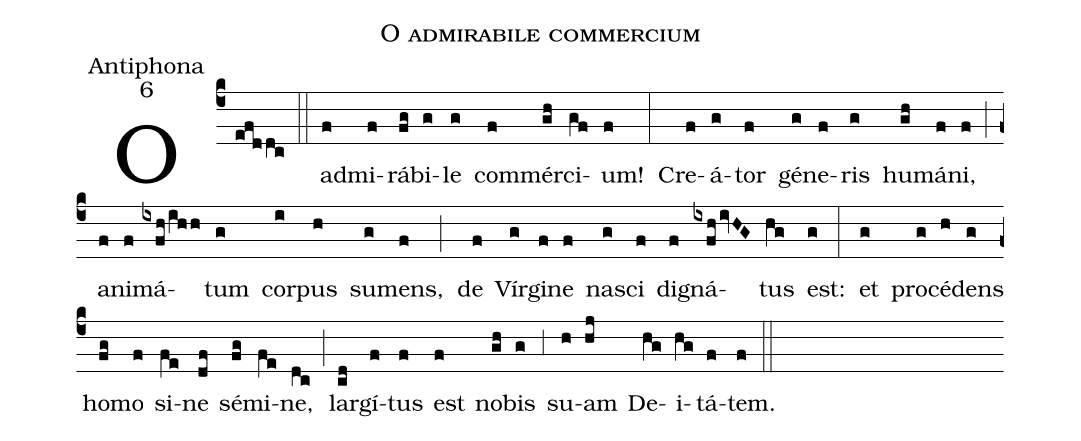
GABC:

name:O admirabile commercium;
office-part:Antiphona;
mode:6;
%%
(c4) O(efddc) (::) ad(f)mi(f)rá(fg)bi(g)le(g) com(f)mér(gh)ci(gf)um!(f) (:) Cre(f)á(g)tor(f) gé(g)ne(f)ris(g) hu(gh)má(f)ni,(f) (;) a(f)ni(f)má(ixfh/ihh)tum(g) cor(i)pus(h) su(g)mens,(f) (;) de(f) Vír(g)gi(f)ne(f) na(g)sci(f) di(f)gná(ixfh/ivHG)tus(hg) est:(g) (:) et(g) pro(g)cé(h)dens(g) ho(fg)mo(f) si(fe)ne(df) sé(fg)mi(fe)ne,(dc) (;) lar(cd)gí(f)tus(f) est(f) no(gh)bis(g) (;3) su(h)am(hj) De(hg)i(hg)tá(f)tem.(f) (::)
